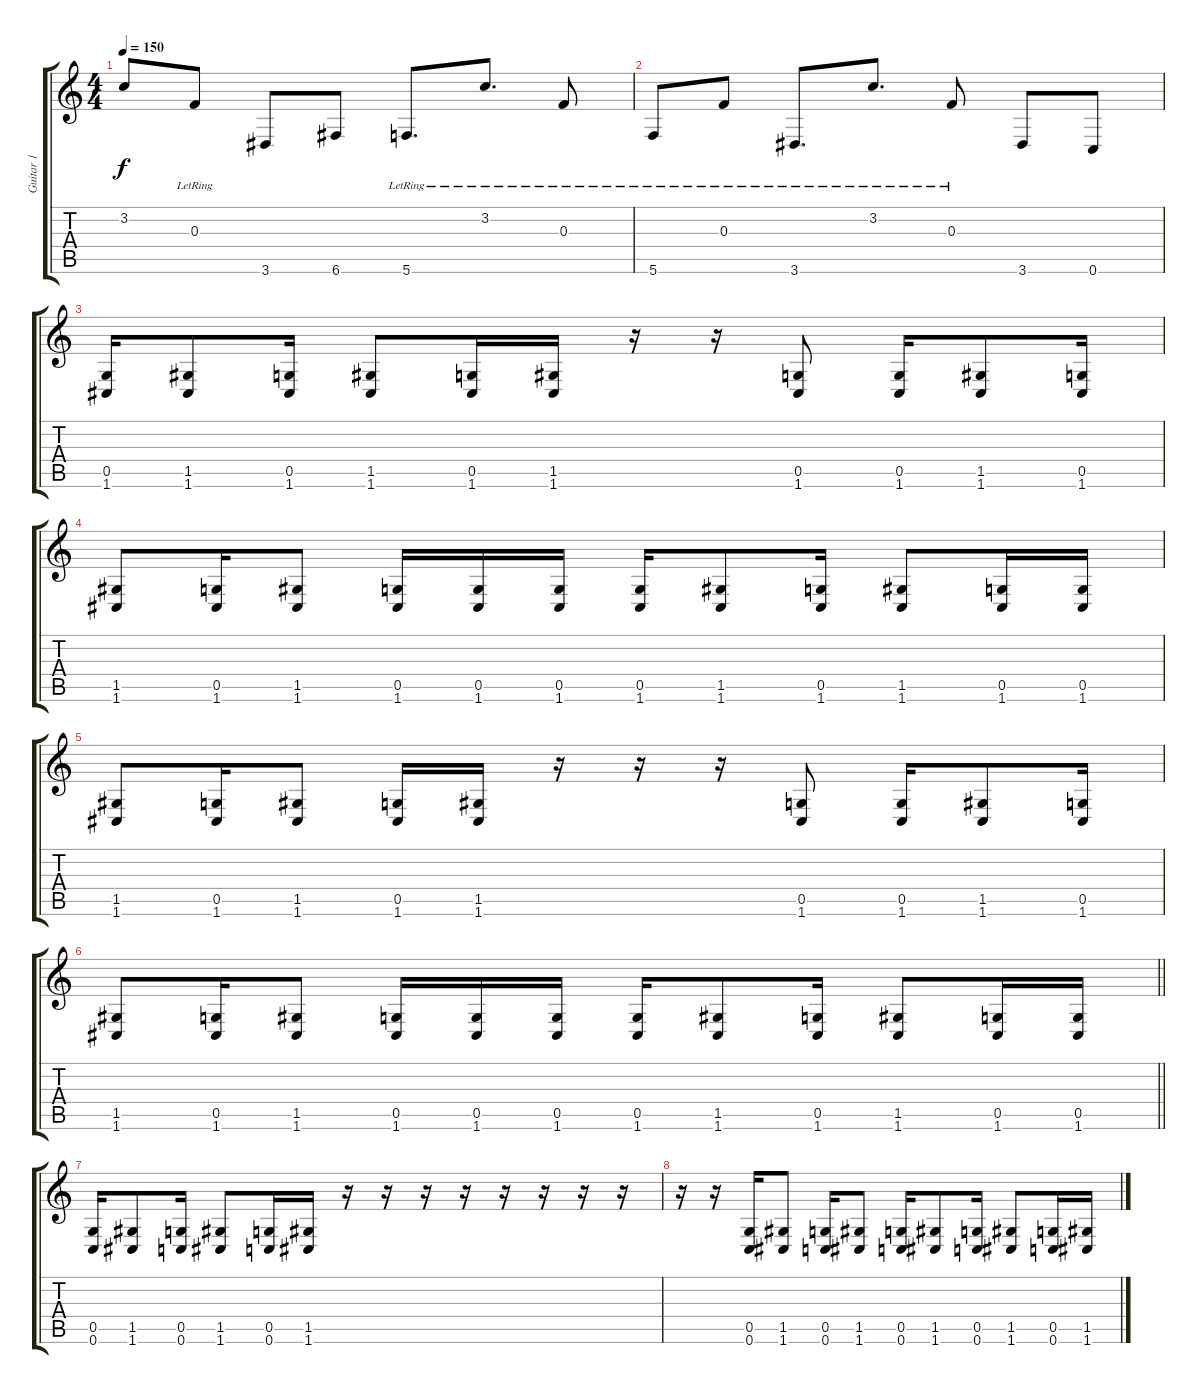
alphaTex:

\track ("Guitar 1" "Guitar 1") {instrument overdrivenguitar}
\staff {score tabs}
\tuning (D4 A3 F3 C3 G2 C2) {hide}
\ts (4 4)
\tempo 150
\clef g2
\ks c
3.2{t}.8{dy f} 0.3{lr}.8 3.6.8 6.6.8 5.6{lr}.8{d} 3.2{lr}.8{d} 0.3{lr}.8 |
5.6{lr}.8 0.3{lr}.8 3.6{lr}.8{d} 3.2{lr}.8{d} 0.3{lr}.8 3.6.8 0.6.8 |
(0.5 1.6).16 (1.5 1.6).8 (0.5 1.6).16 (1.5 1.6).8 (0.5 1.6).16 (1.5 1.6).16 r.16 r.16 (0.5 1.6).8 (0.5 1.6).16 (1.5 1.6).8 (0.5 1.6).16 |
(1.5 1.6).8 (0.5 1.6).16 (1.5 1.6).8 (0.5 1.6).16 (0.5 1.6).16 (0.5 1.6).16 (0.5 1.6).16 (1.5 1.6).8 (0.5 1.6).16 (1.5 1.6).8 (0.5 1.6).16 (0.5 1.6).16 |
(1.5 1.6).8 (0.5 1.6).16 (1.5 1.6).8 (0.5 1.6).16 (1.5 1.6).16 r.16 r.16 r.16 (0.5 1.6).8 (0.5 1.6).16 (1.5 1.6).8 (0.5 1.6).16 |
\barLineRight lightlight
(1.5 1.6).8 (0.5 1.6).16 (1.5 1.6).8 (0.5 1.6).16 (0.5 1.6).16 (0.5 1.6).16 (0.5 1.6).16 (1.5 1.6).8 (0.5 1.6).16 (1.5 1.6).8 (0.5 1.6).16 (0.5 1.6).16 |
(0.5 0.6).16 (1.5 1.6).8 (0.5 0.6).16 (1.5 1.6).8 (0.5 0.6).16 (1.5 1.6).16 r.16 r.16 r.16 r.16 r.16 r.16 r.16 r.16 |
r.16 r.16 (0.5 0.6).16 (1.5 1.6).8 (0.5 0.6).16 (1.5 1.6).8 (0.5 0.6).16 (1.5 1.6).8 (0.5 0.6).16 (1.5 1.6).8 (0.5 0.6).16 (1.5 1.6).16
